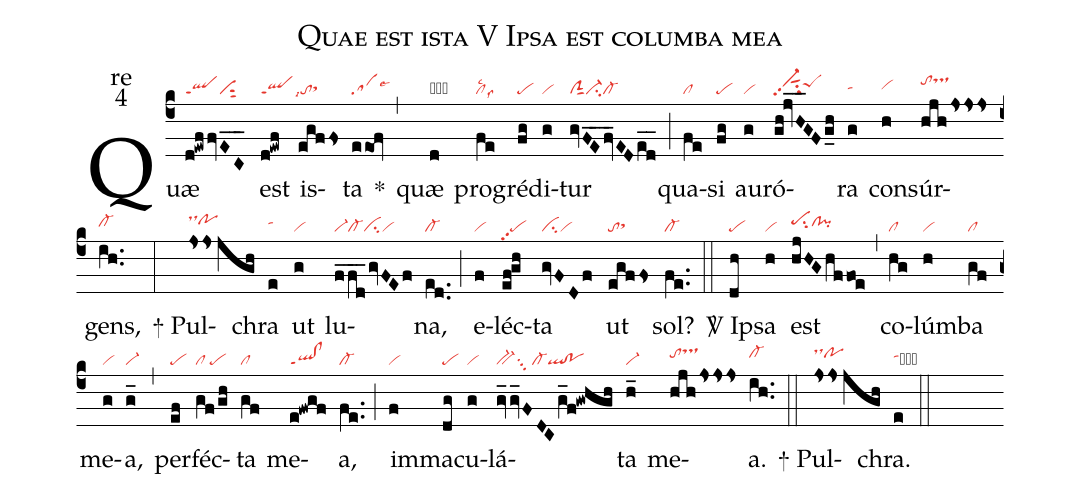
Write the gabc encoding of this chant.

name:Quae est ista V Ipsa est columba mea;
office-part:re;
mode:4;
nabc-lines:1;
%%
(c4) Quæ(d!ewffvEC__|qlppt1visut2) est(d!ewf|qlppt1) is(egffs|`tolsi7sthh)ta(eeof|salse6) <sp>*</sp>(,) quæ(d|obta) pro(fe|cllsc2lss9)gré(fg|pe)di(g|vi)tur(gvFE__fv_EDed__|clSsut1ci-cl-) (;) qua(fe|cl)si(fg|pe) au(g|vi)ró(gh!jv_H_GFg_h|vi-hisut1su2pp2peShi)ra(g|tahh) con(h|vihh)súr(hjhjsjsjs|tohjtshk)gens,(ih..|cl-hh) (:)

<sp>+</sp> Pul(jsjs//jgh|dshkpohi)chra(e|tahi) ut(g|vi) lu(f_f_d_/gvFEf|vi-cl-civi)na,(ed..|cl-) (;) e(f|vi)léc(ef!gh|pepp2)ta(gvFDf|civi) ut(egffs|tosthh) sol?(fe..|cl-) (::)

<sp>V/</sp> I(dh|pe)psa(h|vi) est(hjHGhffoe|pehisu2clhh!pihh) (,) co(hg|cl)lúm(h|vi)ba(gf|cl) me(g|vi)a,(g_|vi-) (,) per(ef|pe)féc(gf/gh|cl/pe)ta(gf|cl) me(e!fwgf|ql!clppt1)a,(fe..|cl-) (;) im(f|vi)ma(dg|pe)cu(g|vi)lá(gv_gv_FDC/g_f!gwhgh|bv-su3/cl-ql!po)ta(h_|vi-) me(hjhjsjsjs|tohitshk)a.(ih..|cl-hi) (::)

<sp>+</sp> Pul(jsjs//jgh|dshkpohi)chra.(e|tahicb) (::)
